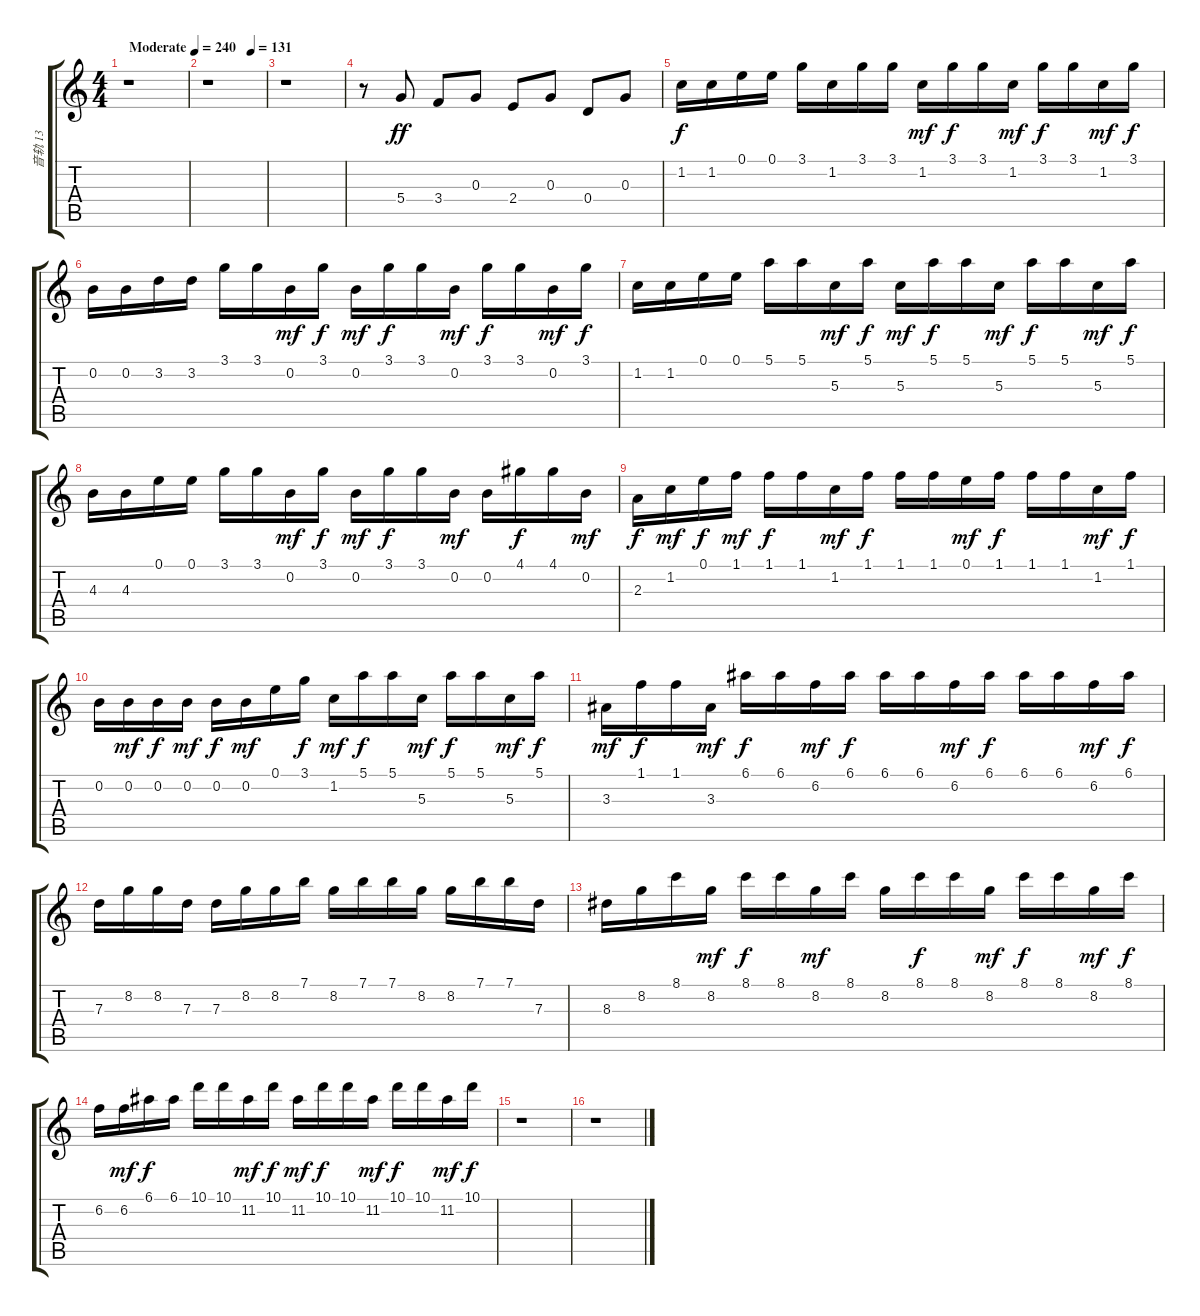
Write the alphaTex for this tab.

\track ("音轨 13" "音轨 13") {instrument distortionguitar}
\staff {score tabs}
\tuning (E4 B3 G3 D3 A2 E2) {hide}
\ts (4 4)
\tempo (240 "Moderate")
\clef g2
\ks c
r.1{dy ff instrument distortionguitar} |
\tempo (131 0.75)
r.1 |
r.1 |
r.8 5.4.8 3.4.8 0.3.8 2.4.8 0.3.8 0.4.8 0.3.8 |
1.2.16{dy f} 1.2.16 0.1.16 0.1.16 3.1.16 1.2.16 3.1.16 3.1.16 1.2.16{dy mf} 3.1.16{dy f} 3.1.16 1.2.16{dy mf} 3.1.16{dy f} 3.1.16 1.2.16{dy mf} 3.1.16{dy f} |
0.2.16 0.2.16 3.2.16 3.2.16 3.1.16 3.1.16 0.2.16{dy mf} 3.1.16{dy f} 0.2.16{dy mf} 3.1.16{dy f} 3.1.16 0.2.16{dy mf} 3.1.16{dy f} 3.1.16 0.2.16{dy mf} 3.1.16{dy f} |
1.2.16 1.2.16 0.1.16 0.1.16 5.1.16 5.1.16 5.3.16{dy mf} 5.1.16{dy f} 5.3.16{dy mf} 5.1.16{dy f} 5.1.16 5.3.16{dy mf} 5.1.16{dy f} 5.1.16 5.3.16{dy mf} 5.1.16{dy f} |
4.3.16 4.3.16 0.1.16 0.1.16 3.1.16 3.1.16 0.2.16{dy mf} 3.1.16{dy f} 0.2.16{dy mf} 3.1.16{dy f} 3.1.16 0.2.16{dy mf} 0.2.16 4.1.16{dy f} 4.1.16 0.2.16{dy mf} |
2.3.16{dy f} 1.2.16{dy mf} 0.1.16{dy f} 1.1.16{dy mf} 1.1.16{dy f} 1.1.16 1.2.16{dy mf} 1.1.16{dy f} 1.1.16 1.1.16 0.1.16{dy mf} 1.1.16{dy f} 1.1.16 1.1.16 1.2.16{dy mf} 1.1.16{dy f} |
0.2.16 0.2.16{dy mf} 0.2.16{dy f} 0.2.16{dy mf} 0.2.16{dy f} 0.2.16{dy mf} 0.1.16 3.1.16{dy f} 1.2.16{dy mf} 5.1.16{dy f} 5.1.16 5.3.16{dy mf} 5.1.16{dy f} 5.1.16 5.3.16{dy mf} 5.1.16{dy f} |
3.3.16{dy mf} 1.1.16{dy f} 1.1.16 3.3.16{dy mf} 6.1.16{dy f} 6.1.16 6.2.16{dy mf} 6.1.16{dy f} 6.1.16 6.1.16 6.2.16{dy mf} 6.1.16{dy f} 6.1.16 6.1.16 6.2.16{dy mf} 6.1.16{dy f} |
7.3.16 8.2.16 8.2.16 7.3.16 7.3.16 8.2.16 8.2.16 7.1.16 8.2.16 7.1.16 7.1.16 8.2.16 8.2.16 7.1.16 7.1.16 7.3.16 |
8.3.16 8.2.16 8.1.16 8.2.16{dy mf} 8.1.16{dy f} 8.1.16 8.2.16{dy mf} 8.1.16 8.2.16 8.1.16{dy f} 8.1.16 8.2.16{dy mf} 8.1.16{dy f} 8.1.16 8.2.16{dy mf} 8.1.16{dy f} |
6.2.16 6.2.16{dy mf} 6.1.16{dy f} 6.1.16 10.1.16 10.1.16 11.2.16{dy mf} 10.1.16{dy f} 11.2.16{dy mf} 10.1.16{dy f} 10.1.16 11.2.16{dy mf} 10.1.16{dy f} 10.1.16 11.2.16{dy mf} 10.1.16{dy f} |
r.1 |
r.1
